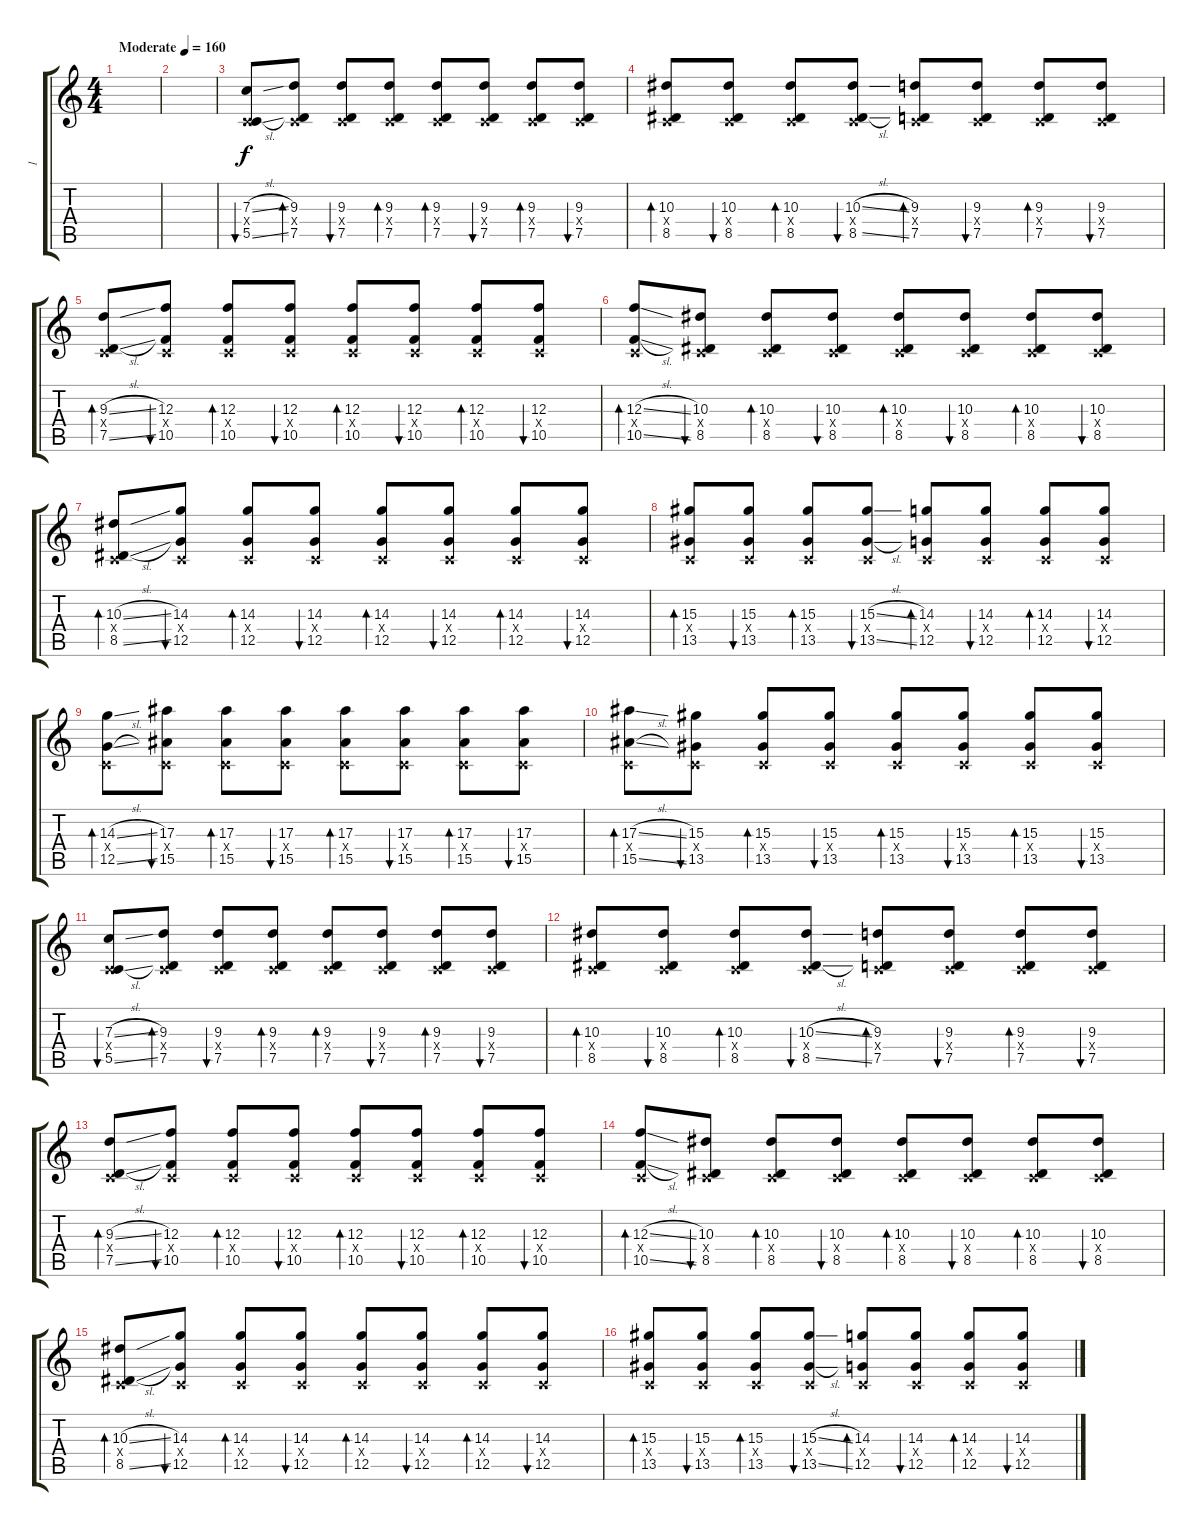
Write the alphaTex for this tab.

\track ("1" "1") {instrument distortionguitar}
\staff {score tabs}
\tuning (D4 A3 F3 C3 G2 C2) {hide}
\ts (4 4)
\tempo (160 "Moderate")
\clef g2
\ks c
|
|
(7.3{sl} 0.4{x} 5.5{sl}).8{bu 120} (9.3 0.4{x} 7.5).8{bd 120} (9.3 0.4{x} 7.5).8{bu 120} (9.3 0.4{x} 7.5).8{bd 120} (9.3 0.4{x} 7.5).8{bd 60} (9.3 0.4{x} 7.5).8{bu 60} (9.3 0.4{x} 7.5).8{bd 60} (9.3 0.4{x} 7.5).8{bu 60} |
(10.3 0.4{x} 8.5).8{bd 60} (10.3 0.4{x} 8.5).8{bu 60} (10.3 0.4{x} 8.5).8{bd 60} (10.3{sl} 0.4{x} 8.5{sl}).8{bu 60} (9.3 0.4{x} 7.5).8{bd 60} (9.3 0.4{x} 7.5).8{bu 60} (9.3 0.4{x} 7.5).8{bd 60} (9.3 0.4{x} 7.5).8{bu 60} |
(9.3{sl} 0.4{x} 7.5{sl}).8{bd 60} (12.3 0.4{x} 10.5).8{bu 60} (12.3 0.4{x} 10.5).8{bd 60} (12.3 0.4{x} 10.5).8{bu 60} (12.3 0.4{x} 10.5).8{bd 60} (12.3 0.4{x} 10.5).8{bu 60} (12.3 0.4{x} 10.5).8{bd 60} (12.3 0.4{x} 10.5).8{bu 60} |
(12.3{sl} 0.4{x} 10.5{sl}).8{bd 60} (10.3 0.4{x} 8.5).8{bu 60} (10.3 0.4{x} 8.5).8{bd 60} (10.3 0.4{x} 8.5).8{bu 60} (10.3 0.4{x} 8.5).8{bd 60} (10.3 0.4{x} 8.5).8{bu 60} (10.3 0.4{x} 8.5).8{bd 60} (10.3 0.4{x} 8.5).8{bu 60} |
(10.3{sl} 0.4{x} 8.5{sl}).8{bd 60} (14.3 0.4{x} 12.5).8{bu 60} (14.3 0.4{x} 12.5).8{bd 60} (14.3 0.4{x} 12.5).8{bu 60} (14.3 0.4{x} 12.5).8{bd 60} (14.3 0.4{x} 12.5).8{bu 60} (14.3 0.4{x} 12.5).8{bd 60} (14.3 0.4{x} 12.5).8{bu 60} |
(15.3 0.4{x} 13.5).8{bd 60} (15.3 0.4{x} 13.5).8{bu 60} (15.3 0.4{x} 13.5).8{bd 60} (15.3{sl} 0.4{x} 13.5{sl}).8{bu 60} (14.3 0.4{x} 12.5).8{bd 60} (14.3 0.4{x} 12.5).8{bu 60} (14.3 0.4{x} 12.5).8{bd 60} (14.3 0.4{x} 12.5).8{bu 60} |
(14.3{sl} 0.4{x} 12.5{sl}).8{bd 120} (17.3 0.4{x} 15.5).8{bu 120} (17.3 0.4{x} 15.5).8{bd 120} (17.3 0.4{x} 15.5).8{bu 120} (17.3 0.4{x} 15.5).8{bd 120} (17.3 0.4{x} 15.5).8{bu 120} (17.3 0.4{x} 15.5).8{bd 120} (17.3 0.4{x} 15.5).8{bu 120} |
(17.3{sl} 0.4{x} 15.5{sl}).8{bd 120} (15.3 0.4{x} 13.5).8{bu 120} (15.3 0.4{x} 13.5).8{bd 120} (15.3 0.4{x} 13.5).8{bu 120} (15.3 0.4{x} 13.5).8{bd 120} (15.3 0.4{x} 13.5).8{bu 120} (15.3 0.4{x} 13.5).8{bd 120} (15.3 0.4{x} 13.5).8{bu 120} |
(7.3{sl} 0.4{x} 5.5{sl}).8{bu 120} (9.3 0.4{x} 7.5).8{bd 120} (9.3 0.4{x} 7.5).8{bu 120} (9.3 0.4{x} 7.5).8{bd 120} (9.3 0.4{x} 7.5).8{bd 60} (9.3 0.4{x} 7.5).8{bu 60} (9.3 0.4{x} 7.5).8{bd 60} (9.3 0.4{x} 7.5).8{bu 60} |
(10.3 0.4{x} 8.5).8{bd 60} (10.3 0.4{x} 8.5).8{bu 60} (10.3 0.4{x} 8.5).8{bd 60} (10.3{sl} 0.4{x} 8.5{sl}).8{bu 60} (9.3 0.4{x} 7.5).8{bd 60} (9.3 0.4{x} 7.5).8{bu 60} (9.3 0.4{x} 7.5).8{bd 60} (9.3 0.4{x} 7.5).8{bu 60} |
(9.3{sl} 0.4{x} 7.5{sl}).8{bd 60} (12.3 0.4{x} 10.5).8{bu 60} (12.3 0.4{x} 10.5).8{bd 60} (12.3 0.4{x} 10.5).8{bu 60} (12.3 0.4{x} 10.5).8{bd 60} (12.3 0.4{x} 10.5).8{bu 60} (12.3 0.4{x} 10.5).8{bd 60} (12.3 0.4{x} 10.5).8{bu 60} |
(12.3{sl} 0.4{x} 10.5{sl}).8{bd 60} (10.3 0.4{x} 8.5).8{bu 60} (10.3 0.4{x} 8.5).8{bd 60} (10.3 0.4{x} 8.5).8{bu 60} (10.3 0.4{x} 8.5).8{bd 60} (10.3 0.4{x} 8.5).8{bu 60} (10.3 0.4{x} 8.5).8{bd 60} (10.3 0.4{x} 8.5).8{bu 60} |
(10.3{sl} 0.4{x} 8.5{sl}).8{bd 60} (14.3 0.4{x} 12.5).8{bu 60} (14.3 0.4{x} 12.5).8{bd 60} (14.3 0.4{x} 12.5).8{bu 60} (14.3 0.4{x} 12.5).8{bd 60} (14.3 0.4{x} 12.5).8{bu 60} (14.3 0.4{x} 12.5).8{bd 60} (14.3 0.4{x} 12.5).8{bu 60} |
(15.3 0.4{x} 13.5).8{bd 60} (15.3 0.4{x} 13.5).8{bu 60} (15.3 0.4{x} 13.5).8{bd 60} (15.3{sl} 0.4{x} 13.5{sl}).8{bu 60} (14.3 0.4{x} 12.5).8{bd 60} (14.3 0.4{x} 12.5).8{bu 60} (14.3 0.4{x} 12.5).8{bd 60} (14.3 0.4{x} 12.5).8{bu 60}
